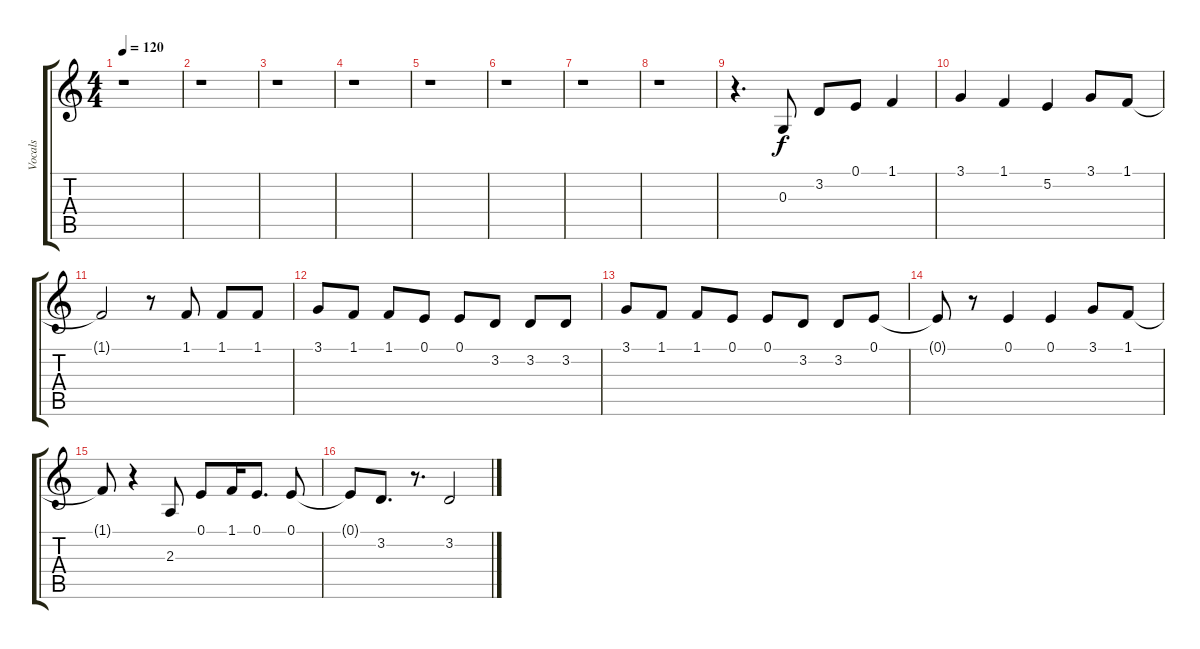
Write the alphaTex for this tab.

\track ("Vocals" "Vocals") {instrument oboe}
\staff {score tabs}
\tuning (E4 B3 G3 D3 A2 E2) {hide}
\ts (4 4)
\tempo 120
\clef g2
\ks c
r.1{dy f} |
r.1 |
r.1 |
r.1 |
r.1 |
r.1 |
r.1 |
r.1 |
r.4{d} 0.3.8 3.2.8 0.1.8 1.1.4 |
3.1.4 1.1.4 5.2.4 3.1.8 1.1.8 |
1.1{t}.2 r.8 1.1.8 1.1.8 1.1.8 |
3.1.8 1.1.8 1.1.8 0.1.8 0.1.8 3.2.8 3.2.8 3.2.8 |
3.1.8 1.1.8 1.1.8 0.1.8 0.1.8 3.2.8 3.2.8 0.1.8 |
0.1{t}.8 r.8 0.1.4 0.1.4 3.1.8 1.1.8 |
1.1{t}.8 r.4 2.3.8 0.1.8 1.1.16 0.1.8{d} 0.1.8 |
0.1{t}.8 3.2.8{d} r.8{d} 3.2.2
